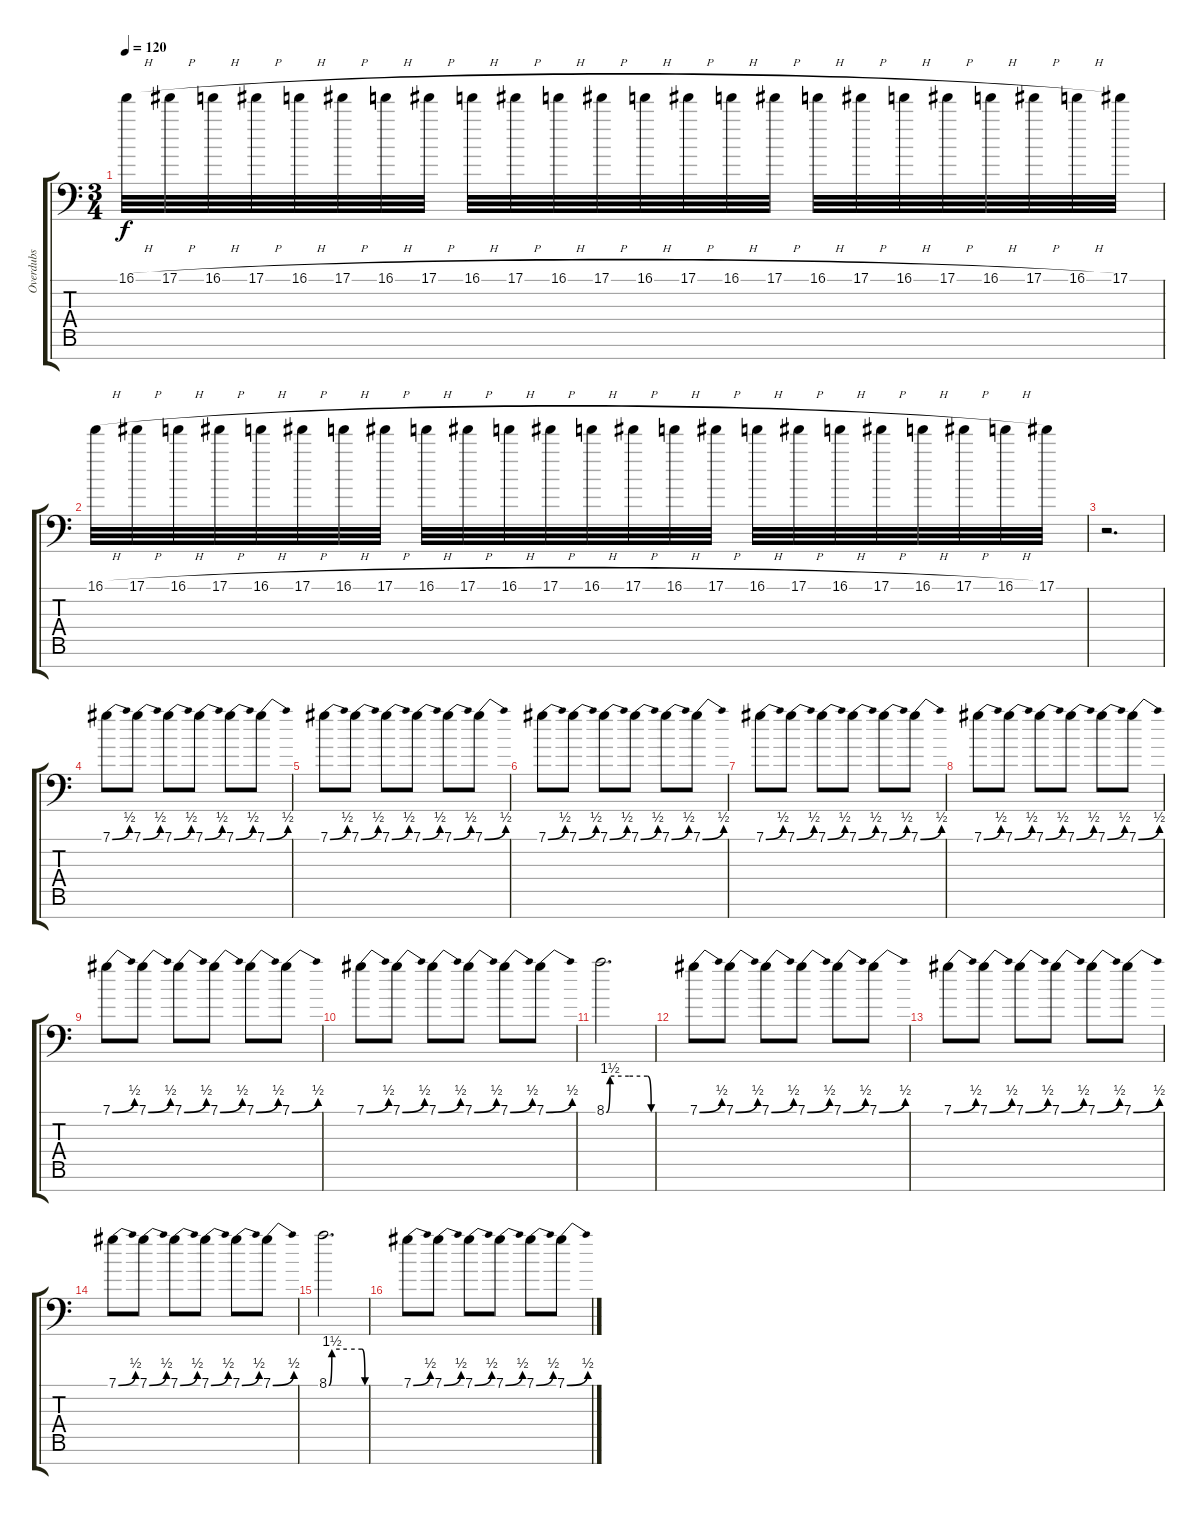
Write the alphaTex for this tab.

\track ("Overdubs" "Overdubs") {instrument distortionguitar}
\staff {score tabs}
\tuning (Db4 Ab3 E3 B2 Gb2 Db2 Ab1) {hide}
\ts (3 4)
\tempo 120
\clef f4
\ks c
16.1{h}.32{dy f} 17.1{h}.32 16.1{h}.32 17.1{h}.32 16.1{h}.32 17.1{h}.32 16.1{h}.32 17.1{h}.32 16.1{h}.32 17.1{h}.32 16.1{h}.32 17.1{h}.32 16.1{h}.32 17.1{h}.32 16.1{h}.32 17.1{h}.32 16.1{h}.32 17.1{h}.32 16.1{h}.32 17.1{h}.32 16.1{h}.32 17.1{h}.32 16.1{h}.32 17.1.32 |
16.1{h}.32 17.1{h}.32 16.1{h}.32 17.1{h}.32 16.1{h}.32 17.1{h}.32 16.1{h}.32 17.1{h}.32 16.1{h}.32 17.1{h}.32 16.1{h}.32 17.1{h}.32 16.1{h}.32 17.1{h}.32 16.1{h}.32 17.1{h}.32 16.1{h}.32 17.1{h}.32 16.1{h}.32 17.1{h}.32 16.1{h}.32 17.1{h}.32 16.1{h}.32 17.1.32 |
r.2{d} |
7.1{be (bend 0 0 60 2)}.8 7.1{be (bend 0 0 60 2)}.8 7.1{be (bend 0 0 60 2)}.8 7.1{be (bend 0 0 60 2)}.8 7.1{be (bend 0 0 60 2)}.8 7.1{be (bend 0 0 60 2)}.8 |
7.1{be (bend 0 0 60 2)}.8 7.1{be (bend 0 0 60 2)}.8 7.1{be (bend 0 0 60 2)}.8 7.1{be (bend 0 0 60 2)}.8 7.1{be (bend 0 0 60 2)}.8 7.1{be (bend 0 0 60 2)}.8 |
7.1{be (bend 0 0 60 2)}.8 7.1{be (bend 0 0 60 2)}.8 7.1{be (bend 0 0 60 2)}.8 7.1{be (bend 0 0 60 2)}.8 7.1{be (bend 0 0 60 2)}.8 7.1{be (bend 0 0 60 2)}.8 |
7.1{be (bend 0 0 60 2)}.8 7.1{be (bend 0 0 60 2)}.8 7.1{be (bend 0 0 60 2)}.8 7.1{be (bend 0 0 60 2)}.8 7.1{be (bend 0 0 60 2)}.8 7.1{be (bend 0 0 60 2)}.8 |
7.1{be (bend 0 0 60 2)}.8 7.1{be (bend 0 0 60 2)}.8 7.1{be (bend 0 0 60 2)}.8 7.1{be (bend 0 0 60 2)}.8 7.1{be (bend 0 0 60 2)}.8 7.1{be (bend 0 0 60 2)}.8 |
7.1{be (bend 0 0 60 2)}.8 7.1{be (bend 0 0 60 2)}.8 7.1{be (bend 0 0 60 2)}.8 7.1{be (bend 0 0 60 2)}.8 7.1{be (bend 0 0 60 2)}.8 7.1{be (bend 0 0 60 2)}.8 |
7.1{be (bend 0 0 60 2)}.8 7.1{be (bend 0 0 60 2)}.8 7.1{be (bend 0 0 60 2)}.8 7.1{be (bend 0 0 60 2)}.8 7.1{be (bend 0 0 60 2)}.8 7.1{be (bend 0 0 60 2)}.8 |
8.1{be (custom 0 0 5 6 30 6 55 6 60 0)}.2{d} |
7.1{be (bend 0 0 60 2)}.8 7.1{be (bend 0 0 60 2)}.8 7.1{be (bend 0 0 60 2)}.8 7.1{be (bend 0 0 60 2)}.8 7.1{be (bend 0 0 60 2)}.8 7.1{be (bend 0 0 60 2)}.8 |
7.1{be (bend 0 0 60 2)}.8 7.1{be (bend 0 0 60 2)}.8 7.1{be (bend 0 0 60 2)}.8 7.1{be (bend 0 0 60 2)}.8 7.1{be (bend 0 0 60 2)}.8 7.1{be (bend 0 0 60 2)}.8 |
7.1{be (bend 0 0 60 2)}.8 7.1{be (bend 0 0 60 2)}.8 7.1{be (bend 0 0 60 2)}.8 7.1{be (bend 0 0 60 2)}.8 7.1{be (bend 0 0 60 2)}.8 7.1{be (bend 0 0 60 2)}.8 |
8.1{be (custom 0 0 5 6 30 6 55 6 60 0)}.2{d} |
7.1{be (bend 0 0 60 2)}.8 7.1{be (bend 0 0 60 2)}.8 7.1{be (bend 0 0 60 2)}.8 7.1{be (bend 0 0 60 2)}.8 7.1{be (bend 0 0 60 2)}.8 7.1{be (bend 0 0 60 2)}.8
